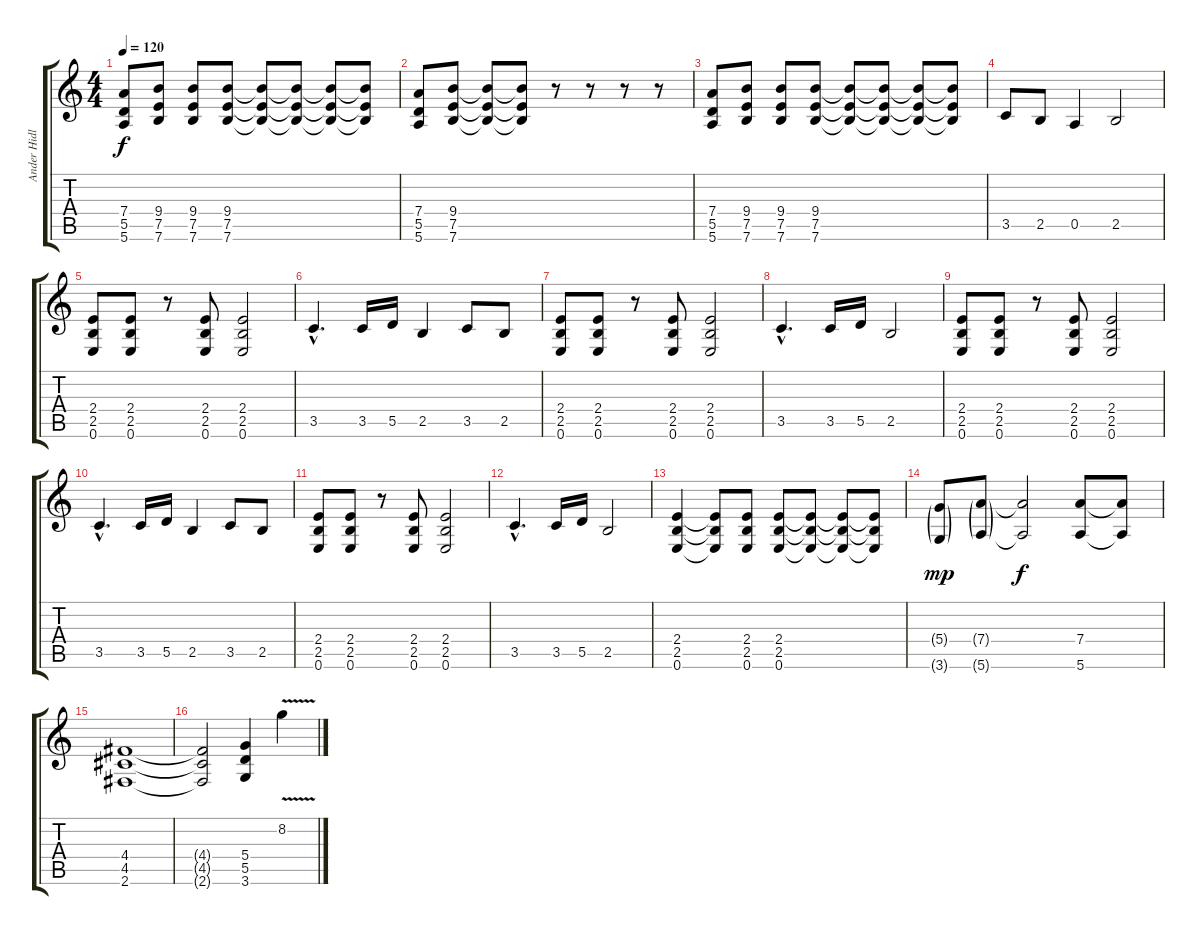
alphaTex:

\track ("Ander Hidle" "Ander Hidl") {instrument distortionguitar}
\staff {score tabs}
\tuning (E4 B3 G3 D3 A2 E2) {hide}
\ts (4 4)
\tempo 120
\clef g2
\ks c
(7.4 5.5 5.6).8{dy f} (9.4 7.5 7.6).8 (9.4 7.5 7.6).8 (9.4 7.5 7.6).8 (9.4{t} 7.5{t} 7.6{t}).8 (9.4{t} 7.5{t} 7.6{t}).8 (9.4{t} 7.5{t} 7.6{t}).8 (9.4{t} 7.5{t} 7.6{t}).8 |
(7.4 5.5 5.6).8 (9.4 7.5 7.6).8 (9.4{t} 7.5{t} 7.6{t}).8 (9.4{t} 7.5{t} 7.6{t}).8 r.8 r.8 r.8 r.8 |
(7.4 5.5 5.6).8 (9.4 7.5 7.6).8 (9.4 7.5 7.6).8 (9.4 7.5 7.6).8 (9.4{t} 7.5{t} 7.6{t}).8 (9.4{t} 7.5{t} 7.6{t}).8 (9.4{t} 7.5{t} 7.6{t}).8 (9.4{t} 7.5{t} 7.6{t}).8 |
3.5.8 2.5.8 0.5.4 2.5.2 |
(2.4 2.5 0.6).8 (2.4 2.5 0.6).8 r.8 (2.4 2.5 0.6).8 (2.4 2.5 0.6).2 |
3.5{hac}.4{d} 3.5.16 5.5.16 2.5.4 3.5.8 2.5.8 |
(2.4 2.5 0.6).8 (2.4 2.5 0.6).8 r.8 (2.4 2.5 0.6).8 (2.4 2.5 0.6).2 |
3.5{hac}.4{d} 3.5.16 5.5.16 2.5.2 |
(2.4 2.5 0.6).8 (2.4 2.5 0.6).8 r.8 (2.4 2.5 0.6).8 (2.4 2.5 0.6).2 |
3.5{hac}.4{d} 3.5.16 5.5.16 2.5.4 3.5.8 2.5.8 |
(2.4 2.5 0.6).8 (2.4 2.5 0.6).8 r.8 (2.4 2.5 0.6).8 (2.4 2.5 0.6).2 |
3.5{hac}.4{d} 3.5.16 5.5.16 2.5.2 |
(2.4 2.5 0.6).4 (2.4{t} 2.5{t} 0.6{t}).8 (2.4 2.5 0.6).8 (2.4 2.5 0.6).8 (2.4{t} 2.5{t} 0.6{t}).8 (2.4{t} 2.5{t} 0.6{t}).8 (2.4{t} 2.5{t} 0.6{t}).8 |
(5.4{g} 3.6{g}).8{dy mp} (7.4{g} 5.6{g}).8 (7.4{t} 5.6{t}).2{dy f} (7.4 5.6).8 (7.4{t} 5.6{t}).8 |
(4.4 4.5 2.6).1 |
(4.4{t} 4.5{t} 2.6{t}).2 (5.4 5.5 3.6).4 8.2{v}.4
